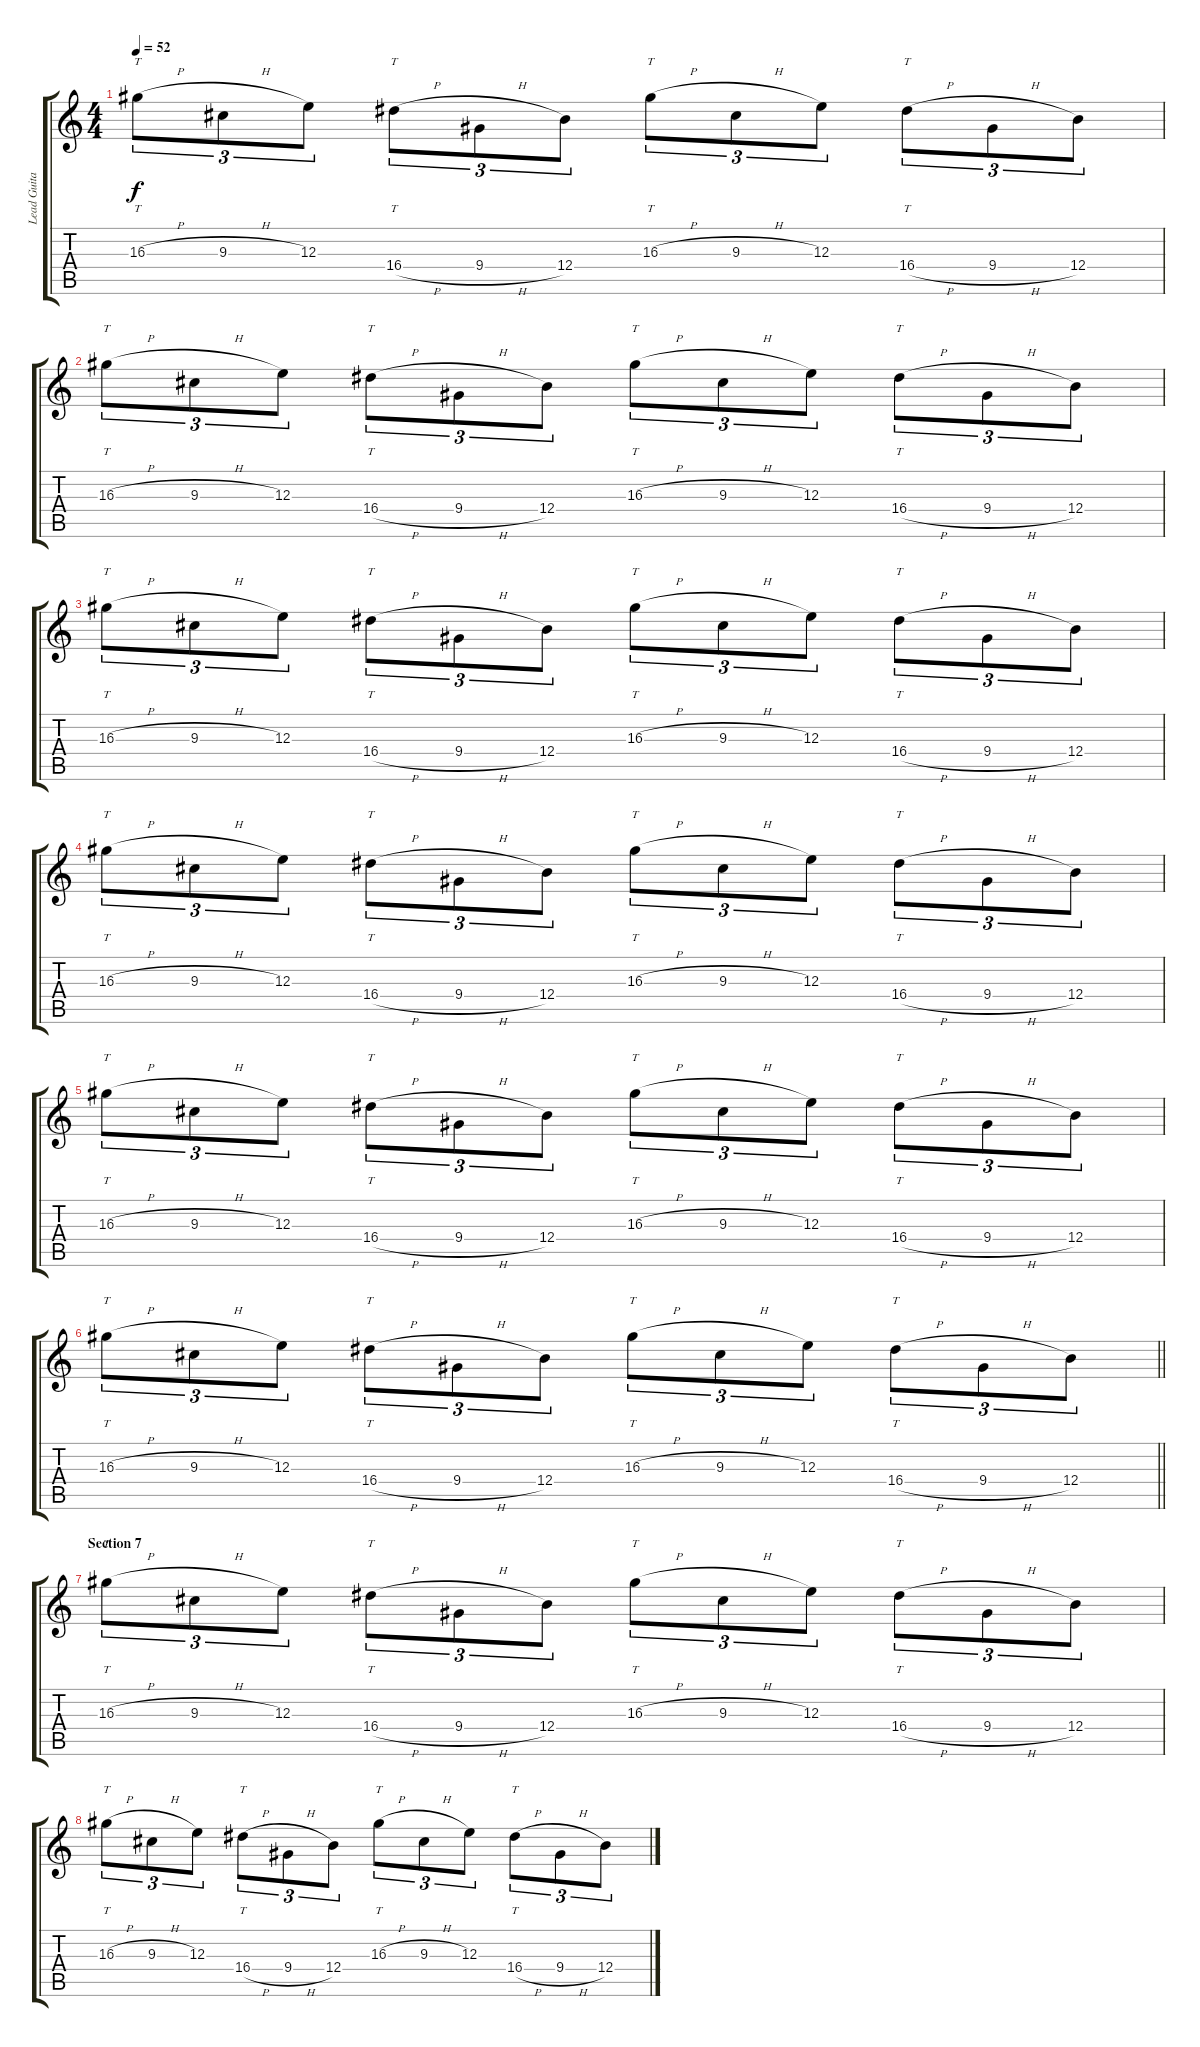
\track ("Lead Guitar (Distortion w/ Delay)" "Lead Guita") {instrument distortionguitar}
\staff {score tabs}
\tuning (Db4 Ab3 E3 B2 Gb2 Db2) {hide}
\ts (4 4)
\tempo 52
\clef g2
\ks c
16.3{h}.8{tt tu (3 2) dy f} 9.3{h}.8{tu (3 2)} 12.3.8{tu (3 2)} 16.4{h}.8{tt tu (3 2)} 9.4{h}.8{tu (3 2)} 12.4.8{tu (3 2)} 16.3{h}.8{tt tu (3 2)} 9.3{h}.8{tu (3 2)} 12.3.8{tu (3 2)} 16.4{h}.8{tt tu (3 2)} 9.4{h}.8{tu (3 2)} 12.4.8{tu (3 2)} |
16.3{h}.8{tt tu (3 2)} 9.3{h}.8{tu (3 2)} 12.3.8{tu (3 2)} 16.4{h}.8{tt tu (3 2)} 9.4{h}.8{tu (3 2)} 12.4.8{tu (3 2)} 16.3{h}.8{tt tu (3 2)} 9.3{h}.8{tu (3 2)} 12.3.8{tu (3 2)} 16.4{h}.8{tt tu (3 2)} 9.4{h}.8{tu (3 2)} 12.4.8{tu (3 2)} |
16.3{h}.8{tt tu (3 2)} 9.3{h}.8{tu (3 2)} 12.3.8{tu (3 2)} 16.4{h}.8{tt tu (3 2)} 9.4{h}.8{tu (3 2)} 12.4.8{tu (3 2)} 16.3{h}.8{tt tu (3 2)} 9.3{h}.8{tu (3 2)} 12.3.8{tu (3 2)} 16.4{h}.8{tt tu (3 2)} 9.4{h}.8{tu (3 2)} 12.4.8{tu (3 2)} |
16.3{h}.8{tt tu (3 2)} 9.3{h}.8{tu (3 2)} 12.3.8{tu (3 2)} 16.4{h}.8{tt tu (3 2)} 9.4{h}.8{tu (3 2)} 12.4.8{tu (3 2)} 16.3{h}.8{tt tu (3 2)} 9.3{h}.8{tu (3 2)} 12.3.8{tu (3 2)} 16.4{h}.8{tt tu (3 2)} 9.4{h}.8{tu (3 2)} 12.4.8{tu (3 2)} |
16.3{h}.8{tt tu (3 2)} 9.3{h}.8{tu (3 2)} 12.3.8{tu (3 2)} 16.4{h}.8{tt tu (3 2)} 9.4{h}.8{tu (3 2)} 12.4.8{tu (3 2)} 16.3{h}.8{tt tu (3 2)} 9.3{h}.8{tu (3 2)} 12.3.8{tu (3 2)} 16.4{h}.8{tt tu (3 2)} 9.4{h}.8{tu (3 2)} 12.4.8{tu (3 2)} |
\barLineRight lightlight
16.3{h}.8{tt tu (3 2)} 9.3{h}.8{tu (3 2)} 12.3.8{tu (3 2)} 16.4{h}.8{tt tu (3 2)} 9.4{h}.8{tu (3 2)} 12.4.8{tu (3 2)} 16.3{h}.8{tt tu (3 2)} 9.3{h}.8{tu (3 2)} 12.3.8{tu (3 2)} 16.4{h}.8{tt tu (3 2)} 9.4{h}.8{tu (3 2)} 12.4.8{tu (3 2)} |
\section ("" "Section 7")
16.3{h}.8{tt tu (3 2)} 9.3{h}.8{tu (3 2)} 12.3.8{tu (3 2)} 16.4{h}.8{tt tu (3 2)} 9.4{h}.8{tu (3 2)} 12.4.8{tu (3 2)} 16.3{h}.8{tt tu (3 2)} 9.3{h}.8{tu (3 2)} 12.3.8{tu (3 2)} 16.4{h}.8{tt tu (3 2)} 9.4{h}.8{tu (3 2)} 12.4.8{tu (3 2)} |
16.3{h}.8{tt tu (3 2)} 9.3{h}.8{tu (3 2)} 12.3.8{tu (3 2)} 16.4{h}.8{tt tu (3 2)} 9.4{h}.8{tu (3 2)} 12.4.8{tu (3 2)} 16.3{h}.8{tt tu (3 2)} 9.3{h}.8{tu (3 2)} 12.3.8{tu (3 2)} 16.4{h}.8{tt tu (3 2)} 9.4{h}.8{tu (3 2)} 12.4.8{tu (3 2)}
